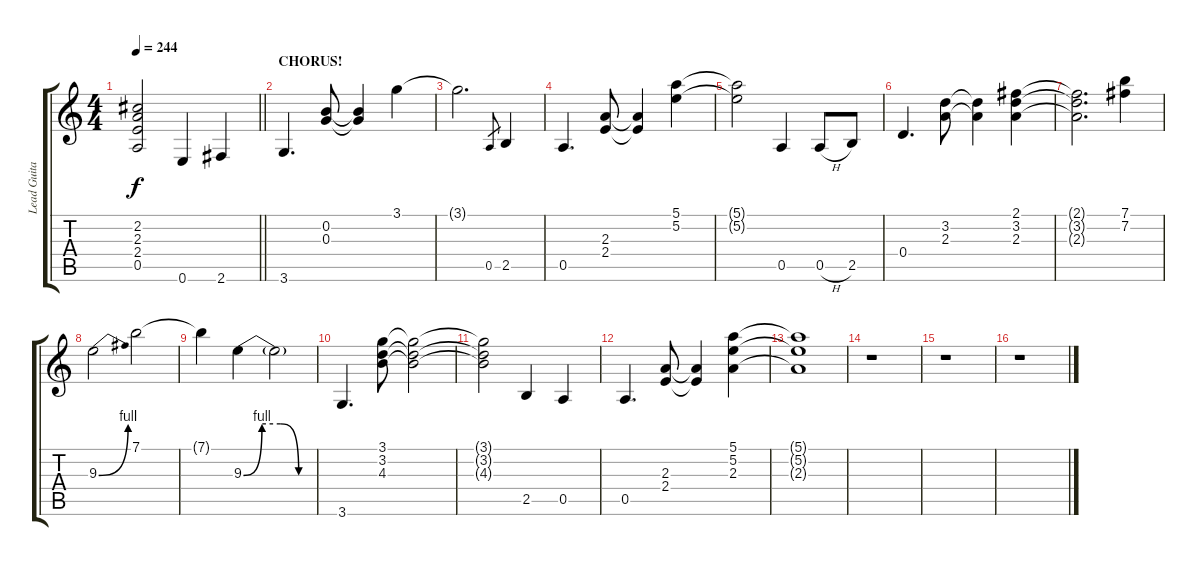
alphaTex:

\track ("Lead Guitar." "Lead Guita") {instrument electricguitarclean}
\staff {score tabs}
\tuning (E4 B3 G3 D3 A2 E2) {hide}
\ts (4 4)
\tempo 244
\clef g2
\barLineRight lightlight
\ks c
(2.2{t} 2.3{t} 2.4{t} 0.5{t}).2{dy f} 0.6.4 2.6.4 |
\section ("" "CHORUS!")
3.6.4{d} (0.2 0.3).8 (0.2{t} 0.3{t}).4 3.1.4 |
3.1{t}.2{d} 0.5.8{gr} 2.5.4 |
0.5.4{d} (2.3 2.4).8 (2.3{t} 2.4{t}).4 (5.1 5.2).4 |
(5.1{t} 5.2{t}).2 0.5.4 0.5{h}.8 2.5.8 |
0.4.4{d} (3.2 2.3).8 (3.2{t} 2.3{t}).4 (2.1 3.2 2.3).4 |
(2.1{t} 3.2{t} 2.3{t}).2{d} (7.1 7.2).4 |
9.3{be (bend 0 0 60 4)}.2 7.1.2 |
7.1{t}.4 9.3{be (custom 0 0 15 4 30 4 45 0 60 0)}.4 9.3{t}.2 |
3.6.4{d} (3.1 3.2 4.3).8 (3.1{t} 3.2{t} 4.3{t}).2 |
(3.1{t} 3.2{t} 4.3{t}).2 2.5.4 0.5.4 |
0.5.4{d} (2.3 2.4).8 (2.3{t} 2.4{t}).4 (5.1 5.2 2.3).4 |
(5.1{t} 5.2{t} 2.3{t}).1 |
r.1 |
r.1 |
r.1
